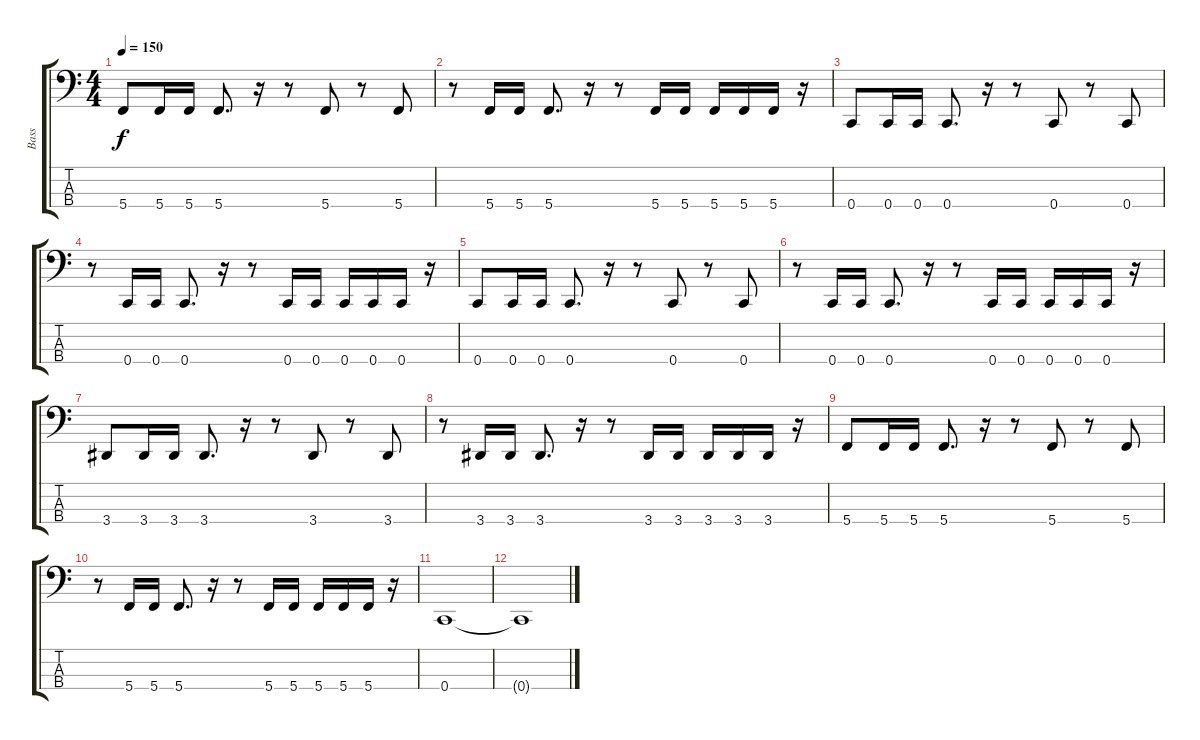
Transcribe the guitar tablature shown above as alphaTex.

\track ("Bass" "Bass") {instrument electricbasspick}
\staff {score tabs}
\tuning (F2 C2 G1 C1) {hide}
\ts (4 4)
\tempo 150
\clef f4
\ks c
5.4.8{dy f} 5.4.16 5.4.16 5.4.8{d} r.16 r.8 5.4.8 r.8 5.4.8 |
r.8 5.4.16 5.4.16 5.4.8{d} r.16 r.8 5.4.16 5.4.16 5.4.16 5.4.16 5.4.16 r.16 |
0.4.8 0.4.16 0.4.16 0.4.8{d} r.16 r.8 0.4.8 r.8 0.4.8 |
r.8 0.4.16 0.4.16 0.4.8{d} r.16 r.8 0.4.16 0.4.16 0.4.16 0.4.16 0.4.16 r.16 |
0.4.8 0.4.16 0.4.16 0.4.8{d} r.16 r.8 0.4.8 r.8 0.4.8 |
r.8 0.4.16 0.4.16 0.4.8{d} r.16 r.8 0.4.16 0.4.16 0.4.16 0.4.16 0.4.16 r.16 |
3.4.8 3.4.16 3.4.16 3.4.8{d} r.16 r.8 3.4.8 r.8 3.4.8 |
r.8 3.4.16 3.4.16 3.4.8{d} r.16 r.8 3.4.16 3.4.16 3.4.16 3.4.16 3.4.16 r.16 |
5.4.8 5.4.16 5.4.16 5.4.8{d} r.16 r.8 5.4.8 r.8 5.4.8 |
r.8 5.4.16 5.4.16 5.4.8{d} r.16 r.8 5.4.16 5.4.16 5.4.16 5.4.16 5.4.16 r.16 |
0.4.1{volume 0} |
0.4{t}.1
